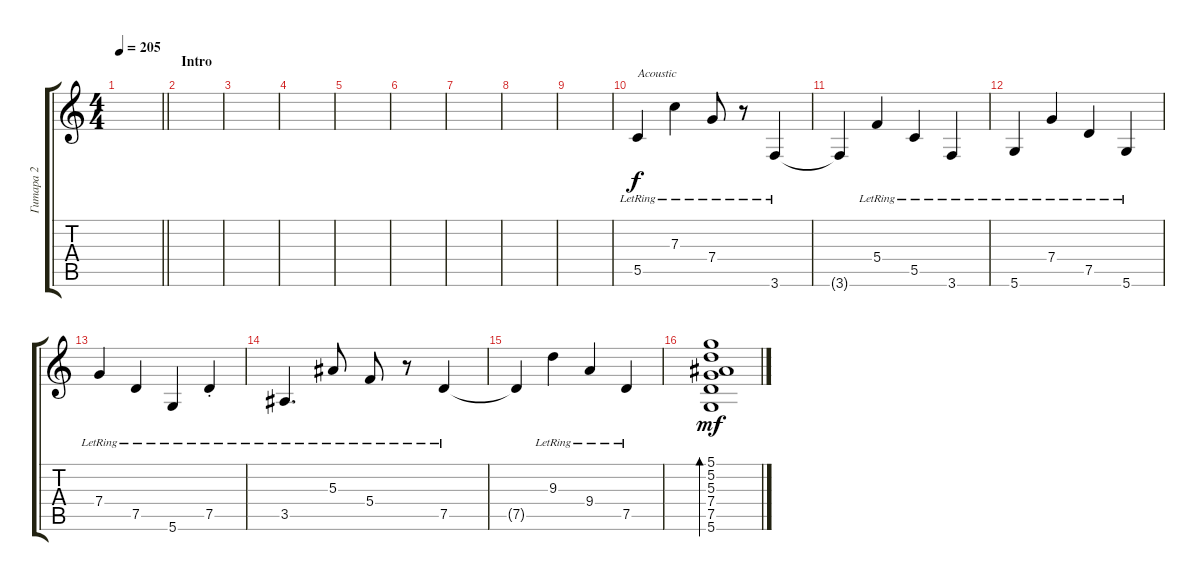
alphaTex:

\track ("Гитара 2" "Гитара 2") {instrument distortionguitar}
\staff {score tabs}
\tuning (D4 A3 F3 C3 G2 D2) {hide}
\ts (4 4)
\tempo 205
\clef g2
\barLineRight lightlight
\ks aminor
|
\section ("" "Intro")
|
|
|
|
|
|
|
|
5.5{lr}.4{txt "Acoustic" volume 11 instrument acousticguitarsteel} 7.3{lr}.4 7.4{lr}.8 r.8 3.6{lr}.4 |
3.6{t}.4 5.4{lr}.4 5.5{lr}.4 3.6{lr}.4 |
5.6{lr}.4 7.4{lr}.4 7.5{lr}.4 5.6{lr}.4 |
7.4{lr}.4 7.5{lr}.4 5.6{lr}.4 7.5{st lr}.4 |
3.5{lr}.4{d} 5.3{lr}.8 5.4{lr}.8 r.8 7.5{lr}.4 |
7.5{t}.4 9.3{lr}.4 9.4{lr}.4 7.5{lr}.4 |
(5.1 5.2 5.3 7.4 7.5 5.6).1{bd 240 dy mf}
